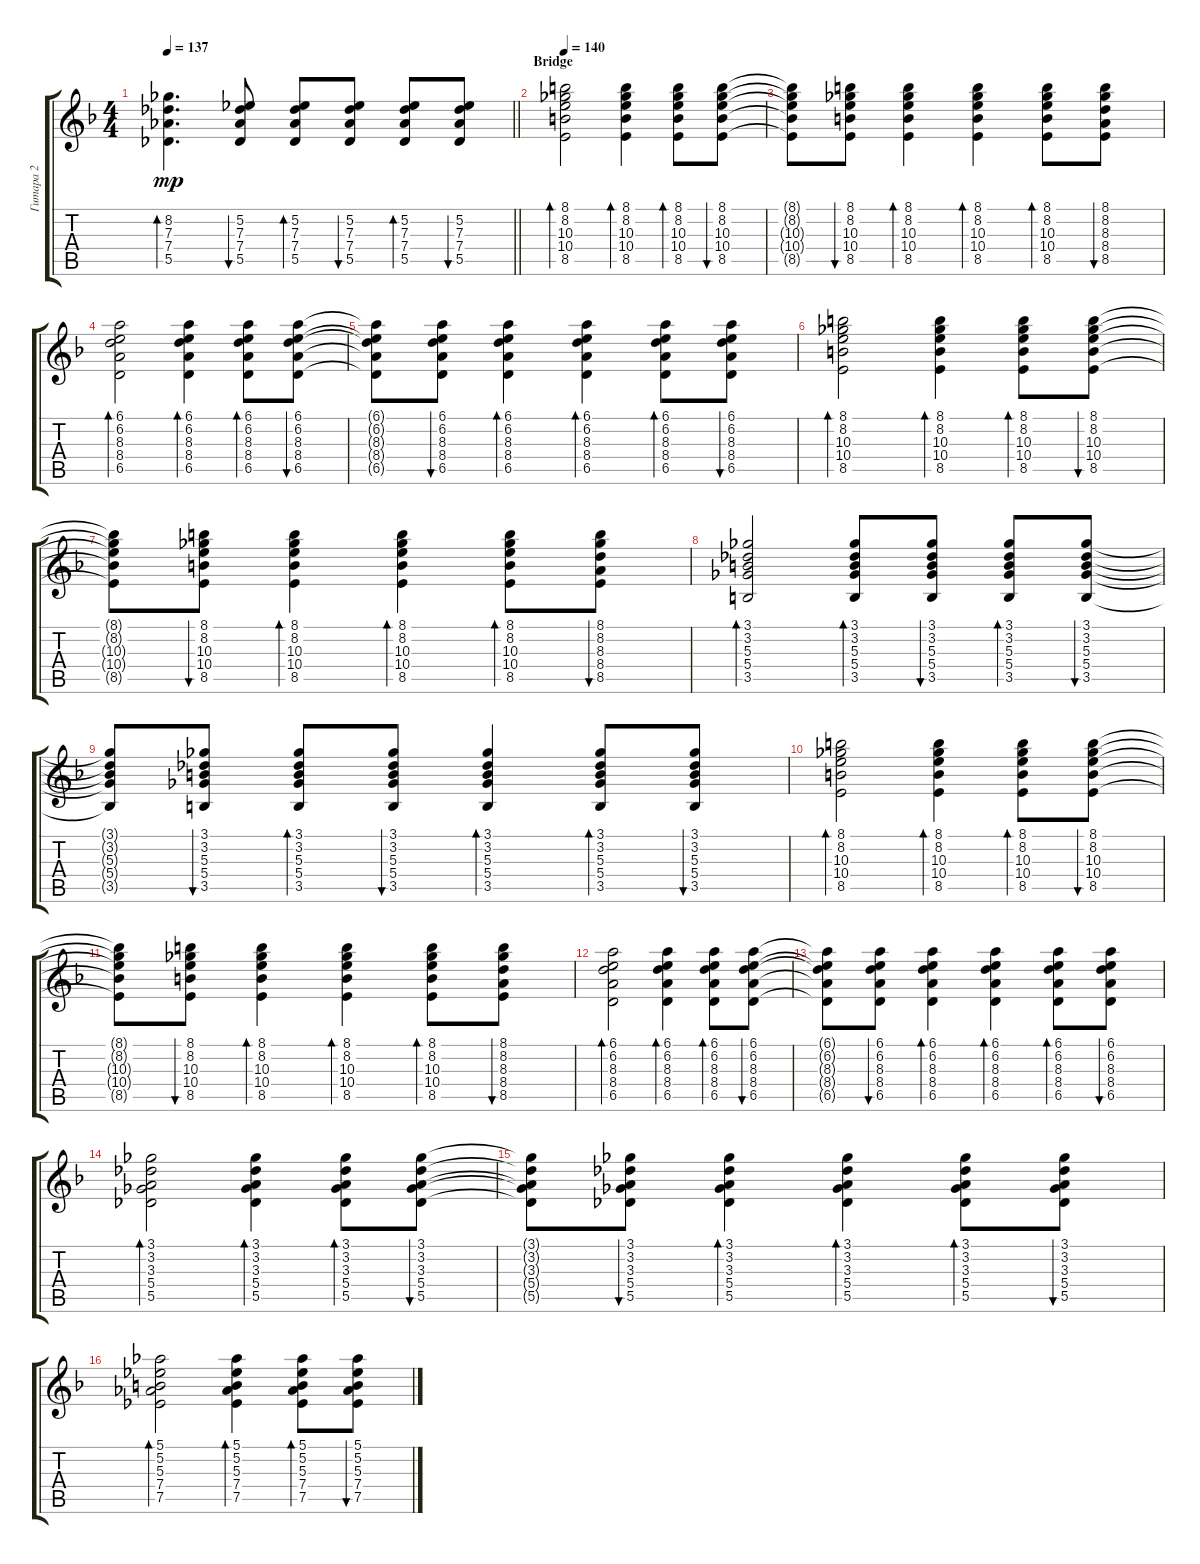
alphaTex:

\track ("Гитара 2" "Гитара 2") {instrument acousticguitarsteel}
\staff {score tabs}
\tuning (Eb4 Bb3 Gb3 Db3 Ab2 Db2) {hide}
\ts (4 4)
\tempo 137
\clef g2
\barLineRight lightlight
\ks dminor
(8.2 7.3 7.4 5.5).4{d bd 60 dy mp} (5.2 7.3 7.4 5.5).8{bu 60} (5.2 7.3 7.4 5.5).8{bd 60} (5.2 7.3 7.4 5.5).8{bu 60} (5.2 7.3 7.4 5.5).8{bd 60} (5.2 7.3 7.4 5.5).8{bu 60} |
\section ("" "Bridge")
\tempo 140
(8.1 8.2 10.3 10.4 8.5).2{bd 60} (8.1 8.2 10.3 10.4 8.5).4{bd 60} (8.1 8.2 10.3 10.4 8.5).8{bd 60} (8.1 8.2 10.3 10.4 8.5).8{bu 60} |
(8.1{t} 8.2{t} 10.3{t} 10.4{t} 8.5{t}).8 (8.1 8.2 10.3 10.4 8.5).8{bu 60} (8.1 8.2 10.3 10.4 8.5).4{bd 60} (8.1 8.2 10.3 10.4 8.5).4{bd 60} (8.1 8.2 10.3 10.4 8.5).8{bd 60} (8.1 8.2 8.3 8.4 8.5).8{bu 60} |
(6.1 6.2 8.3 8.4 6.5).2{bd 60} (6.1 6.2 8.3 8.4 6.5).4{bd 60} (6.1 6.2 8.3 8.4 6.5).8{bd 60} (6.1 6.2 8.3 8.4 6.5).8{bu 60} |
(6.1{t} 6.2{t} 8.3{t} 8.4{t} 6.5{t}).8 (6.1 6.2 8.3 8.4 6.5).8{bu 60} (6.1 6.2 8.3 8.4 6.5).4{bd 60} (6.1 6.2 8.3 8.4 6.5).4{bd 60} (6.1 6.2 8.3 8.4 6.5).8{bd 60} (6.1 6.2 8.3 8.4 6.5).8{bu 60} |
(8.1 8.2 10.3 10.4 8.5).2{bd 60} (8.1 8.2 10.3 10.4 8.5).4{bd 60} (8.1 8.2 10.3 10.4 8.5).8{bd 60} (8.1 8.2 10.3 10.4 8.5).8{bu 60} |
(8.1{t} 8.2{t} 10.3{t} 10.4{t} 8.5{t}).8 (8.1 8.2 10.3 10.4 8.5).8{bu 60} (8.1 8.2 10.3 10.4 8.5).4{bd 60} (8.1 8.2 10.3 10.4 8.5).4{bd 60} (8.1 8.2 10.3 10.4 8.5).8{bd 60} (8.1 8.2 8.3 8.4 8.5).8{bu 60} |
(3.1 3.2 5.3 5.4 3.5).2{bd 60} (3.1 3.2 5.3 5.4 3.5).8{bd 60} (3.1 3.2 5.3 5.4 3.5).8{bu 60} (3.1 3.2 5.3 5.4 3.5).8{bd 60} (3.1 3.2 5.3 5.4 3.5).8{bu 60} |
(3.1{t} 3.2{t} 5.3{t} 5.4{t} 3.5{t}).8 (3.1 3.2 5.3 5.4 3.5).8{bu 60} (3.1 3.2 5.3 5.4 3.5).8{bd 60} (3.1 3.2 5.3 5.4 3.5).8{bu 60} (3.1 3.2 5.3 5.4 3.5).4{bd 60} (3.1 3.2 5.3 5.4 3.5).8{bd 60} (3.1 3.2 5.3 5.4 3.5).8{bu 60} |
(8.1 8.2 10.3 10.4 8.5).2{bd 60} (8.1 8.2 10.3 10.4 8.5).4{bd 60} (8.1 8.2 10.3 10.4 8.5).8{bd 60} (8.1 8.2 10.3 10.4 8.5).8{bu 60} |
(8.1{t} 8.2{t} 10.3{t} 10.4{t} 8.5{t}).8 (8.1 8.2 10.3 10.4 8.5).8{bu 60} (8.1 8.2 10.3 10.4 8.5).4{bd 60} (8.1 8.2 10.3 10.4 8.5).4{bd 60} (8.1 8.2 10.3 10.4 8.5).8{bd 60} (8.1 8.2 8.3 8.4 8.5).8{bu 60} |
(6.1 6.2 8.3 8.4 6.5).2{bd 60} (6.1 6.2 8.3 8.4 6.5).4{bd 60} (6.1 6.2 8.3 8.4 6.5).8{bd 60} (6.1 6.2 8.3 8.4 6.5).8{bu 60} |
(6.1{t} 6.2{t} 8.3{t} 8.4{t} 6.5{t}).8 (6.1 6.2 8.3 8.4 6.5).8{bu 60} (6.1 6.2 8.3 8.4 6.5).4{bd 60} (6.1 6.2 8.3 8.4 6.5).4{bd 60} (6.1 6.2 8.3 8.4 6.5).8{bd 60} (6.1 6.2 8.3 8.4 6.5).8{bu 60} |
(3.1 3.2 3.3 5.4 5.5).2{bd 60} (3.1 3.2 3.3 5.4 5.5).4{bd 60} (3.1 3.2 3.3 5.4 5.5).8{bd 60} (3.1 3.2 3.3 5.4 5.5).8{bu 60} |
(3.1{t} 3.2{t} 3.3{t} 5.4{t} 5.5{t}).8 (3.1 3.2 3.3 5.4 5.5).8{bu 60} (3.1 3.2 3.3 5.4 5.5).4{bd 60} (3.1 3.2 3.3 5.4 5.5).4{bd 60} (3.1 3.2 3.3 5.4 5.5).8{bd 60} (3.1 3.2 3.3 5.4 5.5).8{bu 60} |
(5.1 5.2 5.3 7.4 7.5).2{bd 60} (5.1 5.2 5.3 7.4 7.5).4{bd 60} (5.1 5.2 5.3 7.4 7.5).8{bd 60} (5.1 5.2 5.3 7.4 7.5).8{bu 60}
